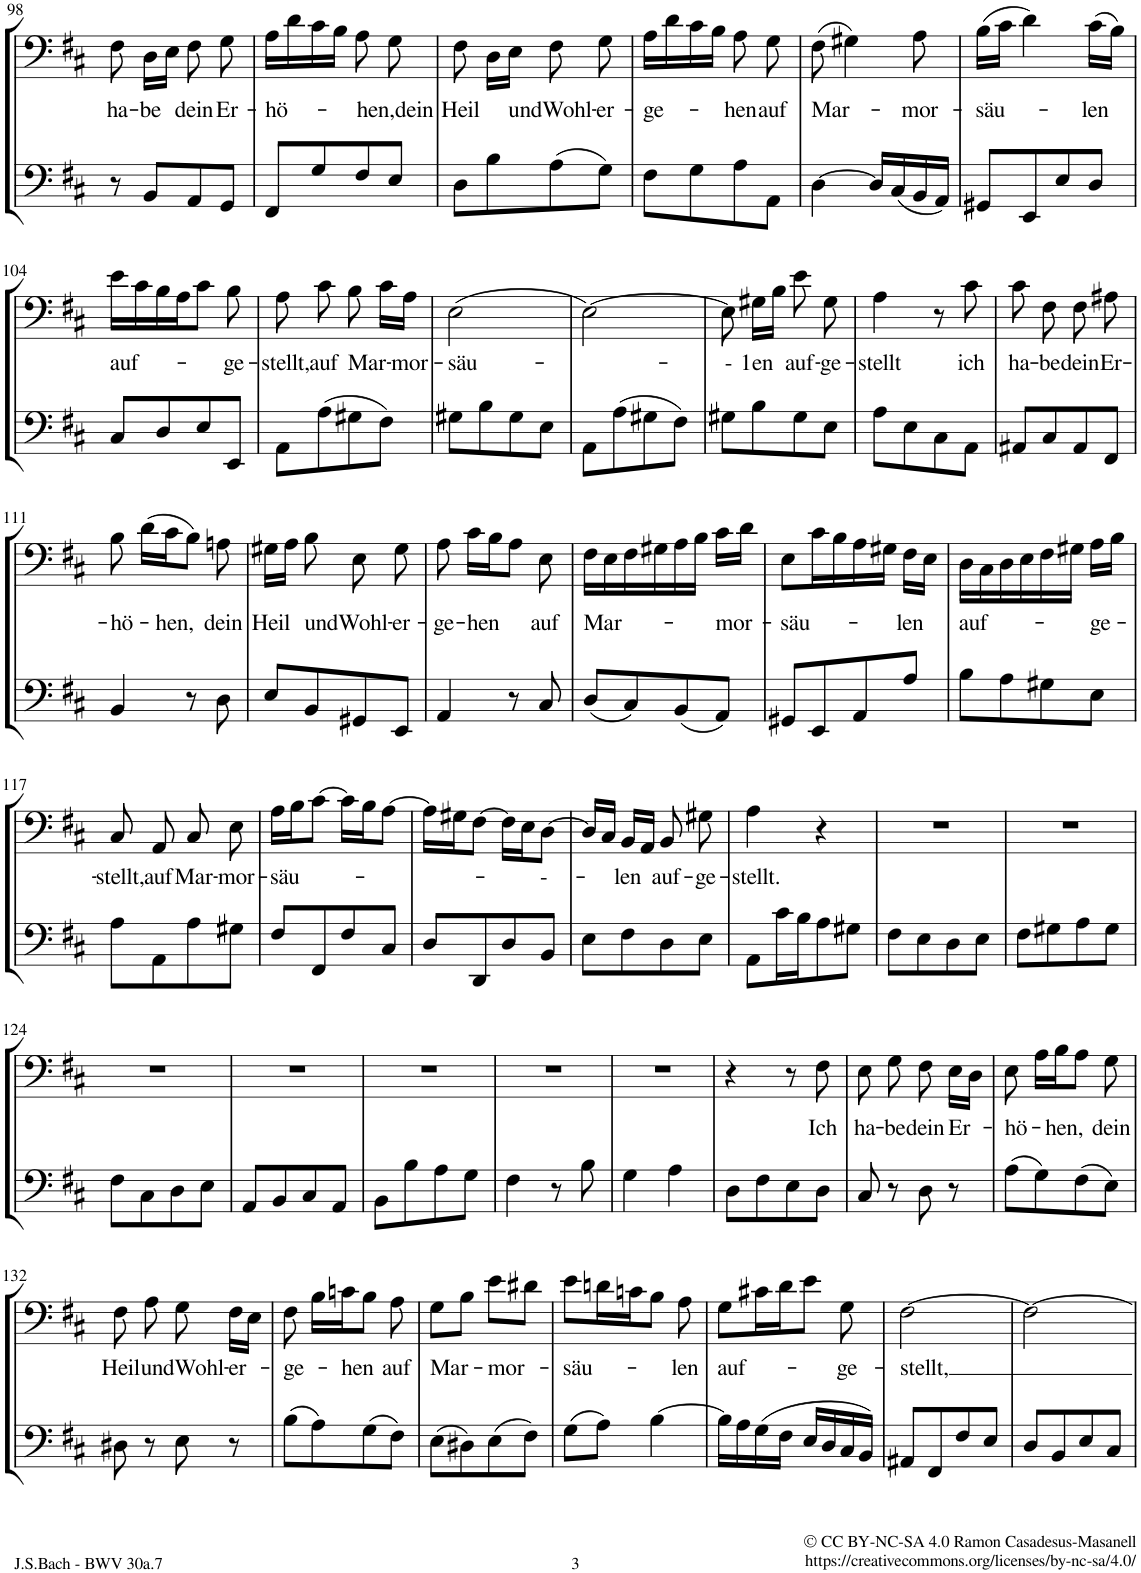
**kern	**kern	**text
*part2	*part1	*part1
*staff2	*staff1	*staff1
*I"Continuo	*I"Schicksal	*
!!LO:PB:g=z
*clefF4	*clefF4	*
*k[f#c#]	*k[f#c#]	*
*M2/4	*M2/4	*
=98	=98	=98
!	!	!LO:LY:b
8r	8F#\	ha-
!	!	!LO:LY:b
8BB/L	16D\LL	-be
.	16E\JJ	.
!	!	!LO:LY:b
8AA/	8F#\	dein
!	!	!LO:LY:b
8GG/J	8G\	Er-
=99	=99	=99
!	!	!LO:LY:b
8FF#/L	16A\LL	-hö-
.	16d\	.
8G/	16c#\	.
.	16B\JJ	.
8F#/	8A\	.
!	!	!LO:LY:b
8E/J	8G\	-hen,dein
=100	=100	=100
!	!	!LO:LY:b
8D\L	8F#\	Heil
8B\	16D\LL	.
!	!	!LO:LY:b
.	16E\JJ	undWohl-
(8A\	8F#\	.
!	!	!LO:LY:b
8G\J)	8G\	-er-
=101	=101	=101
!	!	!LO:LY:b
8F#\L	16A\LL	-ge-
.	16d\	.
8G\	16c#\	.
.	16B\JJ	.
!	!	!LO:LY:b
8A\	8A\	-hen
!	!	!LO:LY:b
8AA\J	8G\	auf
=102	=102	=102
!	!	!LO:LY:b
[>4D\	(8F#\	Mar-
.	4G#X\)	.
16D/LL]	.	.
(16C#/	.	.
!	!	!LO:LY:b
16BB/	8A\	-mor-
16AA/JJ)	.	.
=103	=103	=103
!	!	!LO:LY:b
8GG#X/L	(16B\LL	-säu-
.	16c#\JJ	.
8EE/	4d\)	.
8E/	.	.
!	!	!LO:LY:b
8D/J	(16c#\LL	-len
.	16B\JJ)	.
!!LO:LB:g=z
=104	=104	=104
!	!	!LO:LY:b
8C#/L	16e\LL	auf-
.	16c#\	.
8D/	16B\	.
.	16A\J	.
8E/	8c#\J	.
!	!	!LO:LY:b
8EE/J	8B\	-ge-
=105	=105	=105
!	!	!LO:LY:b
8AA\L	8A\	-stellt,
!	!	!LO:LY:b
(8A\	8c#\	auf
!	!	!LO:LY:b
8G#X\	8B\	Mar-
8F#\J)	16c#\LL	.
!	!	!LO:LY:b
.	16A\JJ	-mor-
=106	=106	=106
!	!	!LO:LY:b
8G#X\L	(2E\	-säu-
8B\	.	.
8G#\	.	.
8E\J	.	.
=107	=107	=107
8AA\L	[>2E\)	.
(8A\	.	.
8G#X\	.	.
8F#\J)	.	.
=108	=108	=108
!	!	!LO:LY:b
8G#X\L	8E\]	--
!	!	!LO:LY:b
8B\	16G#X\LL	1en
.	16B\JJ	.
!	!	!LO:LY:b
8G#\	8e\	auf-
!	!	!LO:LY:b
8E\J	8G#\	-ge-
=109	=109	=109
!	!	!LO:LY:b
8A\L	4A\	-stellt
8E\	.	.
8C#\	8r	.
!	!	!LO:LY:b
8AA\J	8c#\	ich
=110	=110	=110
!	!	!LO:LY:b
8AA#X/L	8c#\	ha-
!	!	!LO:LY:b
8C#/	8F#\	-be
!	!	!LO:LY:b
8AA#/	8F#\	dein
!	!	!LO:LY:b
8FF#/J	8A#X\	Er-
!!LO:LB:g=z
=111	=111	=111
!	!	!LO:LY:b
4BB/	8B\	-hö-
.	(16d\LL	.
!	!	!LO:LY:b
.	16c#\J	-hen,
8r	8B\J)	.
!	!	!LO:LY:b
8D\	8An\	dein
=112	=112	=112
!	!	!LO:LY:b
8E/L	16G#X\LL	Heil
.	16A\JJ	.
!	!	!LO:LY:b
8BB/	8B\	undWohl-
8GG#X/	8E\	.
!	!	!LO:LY:b
8EE/J	8G#\	-er-
=113	=113	=113
!	!	!LO:LY:b
4AA/	8A\	-ge-
!	!	!LO:LY:b
.	16c#\LL	-hen
.	16B\J	.
8r	8A\J	.
!	!	!LO:LY:b
8C#/	8E\	auf
=114	=114	=114
!	!	!LO:LY:b
(8D/L	16F#\LL	Mar-
.	16E\	.
8C#/)	16F#\	.
.	16G#X\	.
(8BB/	16A\	.
.	16B\JJ	.
!	!	!LO:LY:b
8AA/J)	16c#\LL	-mor-
.	16d\JJ	.
=115	=115	=115
!	!	!LO:LY:b
8GG#X/L	8E\L	-säu-
8EE/	16c#\L	.
.	16B\	.
8AA/	16A\	.
.	16G#X\JJ	.
!	!	!LO:LY:b
8A/J	16F#\LL	-len
.	16E\JJ	.
=116	=116	=116
!	!	!LO:LY:b
8B\L	16D\LL	auf-
.	16C#\	.
8A\	16D\	.
.	16E\	.
8G#X\	16F#\	.
.	16G#X\JJ	.
!	!	!LO:LY:b
8E\J	16A\LL	-ge-
.	16B\JJ	.
!!LO:LB:g=z
=117	=117	=117
!	!	!LO:LY:b
8A\L	8C#/	-stellt,
!	!	!LO:LY:b
8AA\	8AA/	auf
!	!	!LO:LY:b
8A\	8C#/	Mar-
!	!	!LO:LY:b
8G#X\J	8E\	-mor-
=118	=118	=118
!	!	!LO:LY:b
8F#/L	16A\LL	-säu-
.	16B\J	.
8FF#/	[>8c#\J	.
8F#/	16c#\LL]	.
.	16B\J	.
8C#/J	[>8A\J	.
=119	=119	=119
8D/L	16A\LL]	.
.	16G#X\J	.
8DD/	[>8F#\J	.
8D/	16F#\LL]	.
.	16E\J	.
!	!	!LO:LY:b
8BB/J	[>8D\J	---
=120	=120	=120
8E\L	16D/LL]	.
.	16C#/JJ	.
!	!	!LO:LY:b
8F#\	16BB/LL	-len
.	16AA/JJ	.
!	!	!LO:LY:b
8D\	8BB/	auf-
!	!	!LO:LY:b
8E\J	8G#X\	-ge-
=121	=121	=121
!	!	!LO:LY:b
8AA\L	4A\	-stellt.
16c#\L	.	.
16B\J	.	.
8A\	4r	.
8G#X\J	.	.
=122	=122	=122
8F#\L	2r	.
8E\	.	.
8D\	.	.
8E\J	.	.
=123	=123	=123
8F#\L	2r	.
8G#X\	.	.
8A\	.	.
8G#\J	.	.
!!LO:LB:g=z
=124	=124	=124
8F#\L	2r	.
8C#\	.	.
8D\	.	.
8E\J	.	.
=125	=125	=125
8AA/L	2r	.
8BB/	.	.
8C#/	.	.
8AA/J	.	.
=126	=126	=126
8BB\L	2r	.
8B\	.	.
8A\	.	.
8G\J	.	.
=127	=127	=127
4F#\	2r	.
8r	.	.
8B\	.	.
=128	=128	=128
4G\	2r	.
4A\	.	.
=129	=129	=129
8D\L	4r	.
8F#\	.	.
8E\	8r	.
!	!	!LO:LY:b
8D\J	8F#\	Ich
=130	=130	=130
!	!	!LO:LY:b
8C#/	8E\	ha-
!	!	!LO:LY:b
8r	8G\	-be
!	!	!LO:LY:b
8D\	8F#\	dein
!	!	!LO:LY:b
8r	16E\LL	Er-
.	16D\JJ	.
=131	=131	=131
!	!	!LO:LY:b
(8A\L	8E\	-hö-
8G\)	16A\LL	.
!	!	!LO:LY:b
.	16B\J	-hen,
(8F#\	8A\J	.
!	!	!LO:LY:b
8E\J)	8G\	dein
!!LO:LB:g=z
=132	=132	=132
!	!	!LO:LY:b
8D#X\	8F#\	Heil
8r	8A\	.
!	!	!LO:LY:b
8E\	8G\	undWohl-
!	!	!LO:LY:b
8r	16F#\LL	-er-
.	16E\JJ	.
=133	=133	=133
!	!	!LO:LY:b
(8B\L	8F#\	-ge-
8A\)	16B\LL	.
!	!	!LO:LY:b
.	16cn\J	-hen
(8G\	8B\J	.
!	!	!LO:LY:b
8F#\J)	8A\	auf
=134	=134	=134
!	!	!LO:LY:b
(8E\L	8G\L	Mar-
8D#X\)	8B\J	.
!	!	!LO:LY:b
(8E\	8e\L	-mor-
8F#\J)	8d#X\J	.
=135	=135	=135
!	!	!LO:LY:b
(8G\L	8e\L	-säu-
8A\J)	16dn\L	.
.	16cn\J	.
[>4B\	8B\J	.
!	!	!LO:LY:b
.	8A\	-len
=136	=136	=136
!	!	!LO:LY:b
16B\LL]	8G\L	auf-
16A\	.	.
(16G\	16c#X\L	.
16F#\JJ	16d\J	.
16E/LL	8e\J	.
16D/	.	.
!	!	!LO:LY:b
16C#/	8G\	-ge-
16BB/JJ)	.	.
=137	=137	=137
!	!	!LO:LY:b
8AA#X/L	[>2F#\	-stellt,
8FF#/	.	.
8F#/	.	.
8E/J	.	.
=138	=138	=138
8D/L	2F#\_	.
8BB/	.	.
8E/	.	.
8C#/J	.	.
=	=	=
*-	*-	*-
